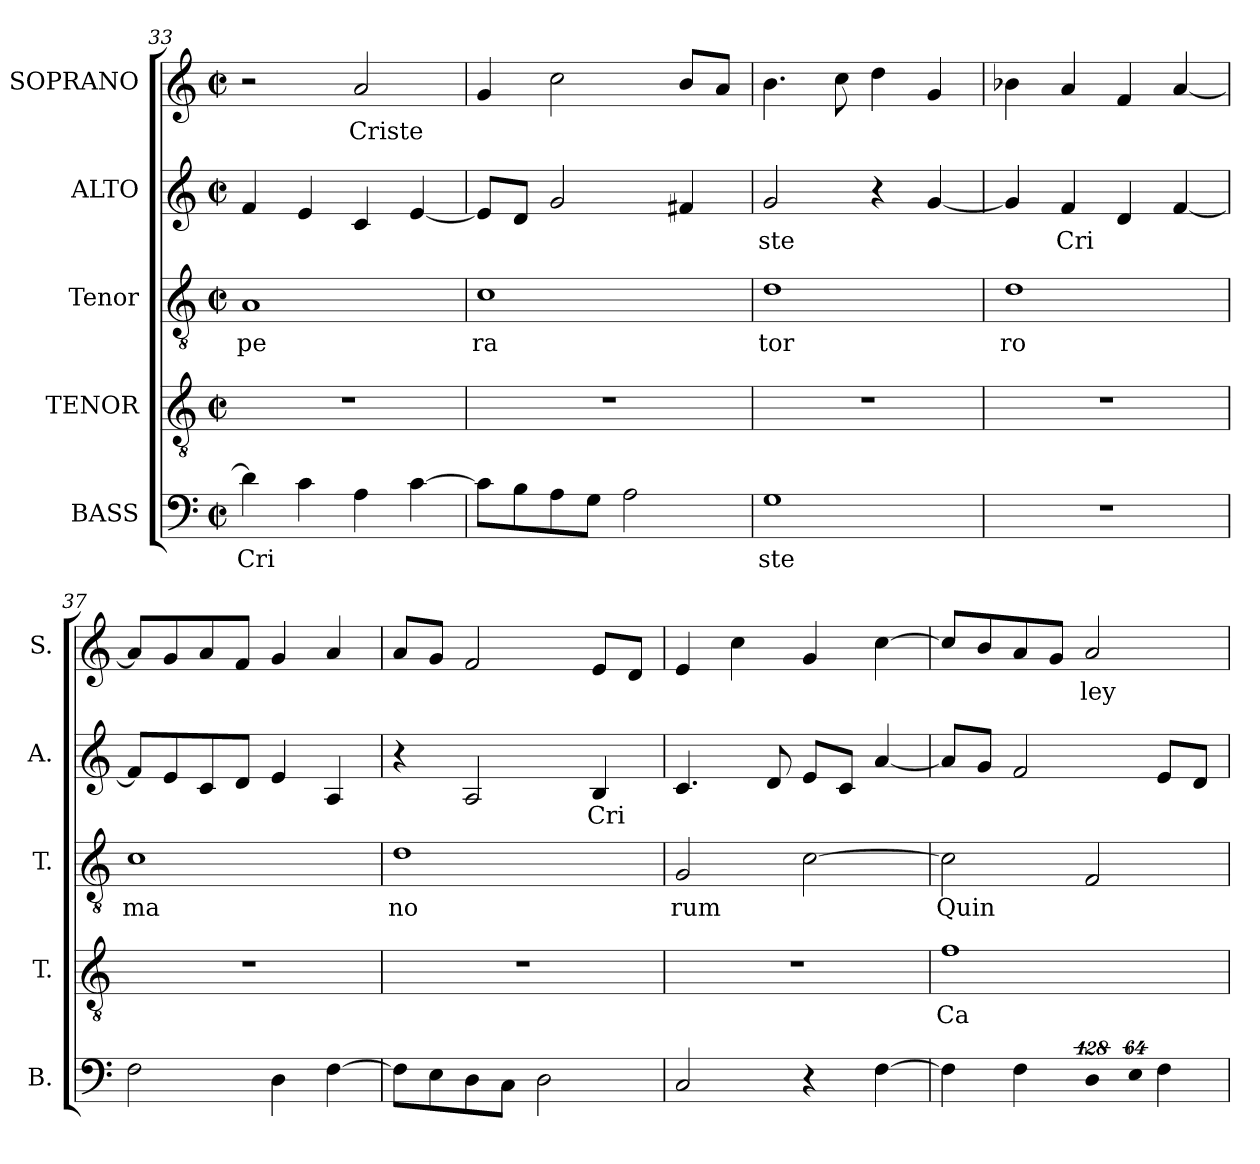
**kern	**text	**kern	**text	**kern	**text	**kern	**text	**kern	**text
*part5	*part5	*part4	*part4	*part3	*part3	*part2	*part2	*part1	*part1
*staff5	*staff5	*staff4	*staff4	*staff3	*staff3	*staff2	*staff2	*staff1	*staff1
*I"BASS	*	*I"TENOR	*	*I"Tenor	*	*I"ALTO	*	*I"SOPRANO	*
*I'B.	*	*I'T.	*	*I'T.	*	*I'A.	*	*I'S.	*
*clefF4	*	*clefGv2	*	*clefGv2	*	*clefG2	*	*clefG2	*
*	*	*ITrd7c12	*	*ITrd7c12	*	*	*	*	*
*k[]	*	*k[]	*	*k[]	*	*k[]	*	*k[]	*
*C:	*	*C:	*	*C:	*	*C:	*	*C:	*
*M2/2	*	*M2/2	*	*M2/2	*	*M2/2	*	*M2/2	*
*met(c|)	*	*met(c|)	*	*met(c|)	*	*met(c|)	*	*met(c|)	*
=33	=33	=33	=33	=33	=33	=33	=33	=33	=33
!	!LO:LY:b:color=#000000	!	!	!	!	!	!	!	!
!	!	!	!	!	!LO:LY:b:color=#000000	!	!	!	!
4di\]	Cri	1r	.	1AAi	pe	4fi/	.	2r	.
4ci\	.	.	.	.	.	4ei/	.	.	.
!	!	!	!	!	!	!	!	!	!LO:LY:b:color=#000000
4Ai\	.	.	.	.	.	4ci/	.	2ai/	Criste
[4ci\	.	.	.	.	.	[4ei/	.	.	.
!!LO:LB:g=z
=34	=34	=34	=34	=34	=34	=34	=34	=34	=34
!	!	!	!	!	!LO:LY:b:color=#000000	!	!	!	!
8ci\L]	.	1r	.	1Ci	ra	8ei/L]	.	4gi/	.
8Bi\	.	.	.	.	.	8di/J	.	.	.
8Ai\	.	.	.	.	.	2gi/	.	2cci\	.
8Gi\J	.	.	.	.	.	.	.	.	.
2Ai\	.	.	.	.	.	.	.	.	.
.	.	.	.	.	.	4f#Xi/	.	8bi/L	.
.	.	.	.	.	.	.	.	8ai/J	.
=35	=35	=35	=35	=35	=35	=35	=35	=35	=35
!	!LO:LY:b:color=#000000	!	!	!	!	!	!	!	!
!	!	!	!	!	!LO:LY:b:color=#000000	!	!	!	!
!	!	!	!	!	!	!	!LO:LY:b:color=#000000	!	!
1Gi	ste	1r	.	1Di	tor	2gi/	ste	4.bi\	.
.	.	.	.	.	.	.	.	8cci\	.
.	.	.	.	.	.	4r	.	4ddi\	.
.	.	.	.	.	.	[4gi/	.	4gi/	.
=36	=36	=36	=36	=36	=36	=36	=36	=36	=36
!	!	!	!	!	!LO:LY:b:color=#000000	!	!	!	!
1r	.	1r	.	1Di	ro	4gi/]	.	4b-Xi\	.
!	!	!	!	!	!	!	!LO:LY:b:color=#000000	!	!
.	.	.	.	.	.	4fi/	Cri	4ai/	.
.	.	.	.	.	.	4di/	.	4fi/	.
.	.	.	.	.	.	[4fi/	.	[4ai/	.
=37	=37	=37	=37	=37	=37	=37	=37	=37	=37
!	!	!	!	!	!LO:LY:b:color=#000000	!	!	!	!
2Fi\	.	1r	.	1Ci	ma	8fi/L]	.	8ai/L]	.
.	.	.	.	.	.	8ei/	.	8gi/	.
.	.	.	.	.	.	8ci/	.	8ai/	.
.	.	.	.	.	.	8di/J	.	8fi/J	.
4Di\	.	.	.	.	.	4ei/	.	4gi/	.
[4Fi\	.	.	.	.	.	4Ai/	.	4ai/	.
=38	=38	=38	=38	=38	=38	=38	=38	=38	=38
!	!	!	!	!	!LO:LY:b:color=#000000	!	!	!	!
8Fi\L]	.	1r	.	1Di	no	4r	.	8ai/L	.
8Ei\	.	.	.	.	.	.	.	8gi/J	.
8Di\	.	.	.	.	.	2Ai/	.	2fi/	.
8Ci\J	.	.	.	.	.	.	.	.	.
2Di\	.	.	.	.	.	.	.	.	.
!	!	!	!	!	!	!	!LO:LY:b:color=#000000	!	!
.	.	.	.	.	.	4Bi/	Cri	8ei/L	.
.	.	.	.	.	.	.	.	8di/J	.
!!LO:PB:g=z
=39	=39	=39	=39	=39	=39	=39	=39	=39	=39
!	!	!	!	!	!LO:LY:b:color=#000000	!	!	!	!
2Ci/	.	1r	.	2GGi/	rum	4.ci/	.	4ei/	.
.	.	.	.	.	.	.	.	4cci\	.
.	.	.	.	.	.	8di/	.	.	.
4r	.	.	.	[2Ci\	.	8ei/L	.	4gi/	.
.	.	.	.	.	.	8ci/J	.	.	.
[4Fi\	.	.	.	.	.	[4ai/	.	[4cci\	.
=40	=40	=40	=40	=40	=40	=40	=40	=40	=40
!	!	!	!LO:LY:b:color=#000000	!	!	!	!	!	!
!	!	!	!	!	!LO:LY:b:color=#000000	!	!	!	!
4Fi\]	.	1Fi	Ca	2Ci\]	Quin	8ai/L]	.	8cci/L]	.
.	.	.	.	.	.	8gi/J	.	8bi/	.
4Fi\	.	.	.	.	.	2fi/	.	8ai/	.
.	.	.	.	.	.	.	.	8gi/J	.
!LO:N:vis=4	!	!	!	!	!	!	!	!	!
!	!	!	!	!	!	!	!	!	!LO:LY:b:color=#000000
512%85Di\	.	.	.	2FFi/	.	.	.	2ai/	ley
!LO:N:vis=8	!	!	!	!	!	!	!	!	!
512%43Ei\	.	.	.	.	.	.	.	.	.
4Fi\	.	.	.	.	.	8ei/L	.	.	.
.	.	.	.	.	.	8di/J	.	.	.
=	=	=	=	=	=	=	=	=	=
*-	*-	*-	*-	*-	*-	*-	*-	*-	*-
